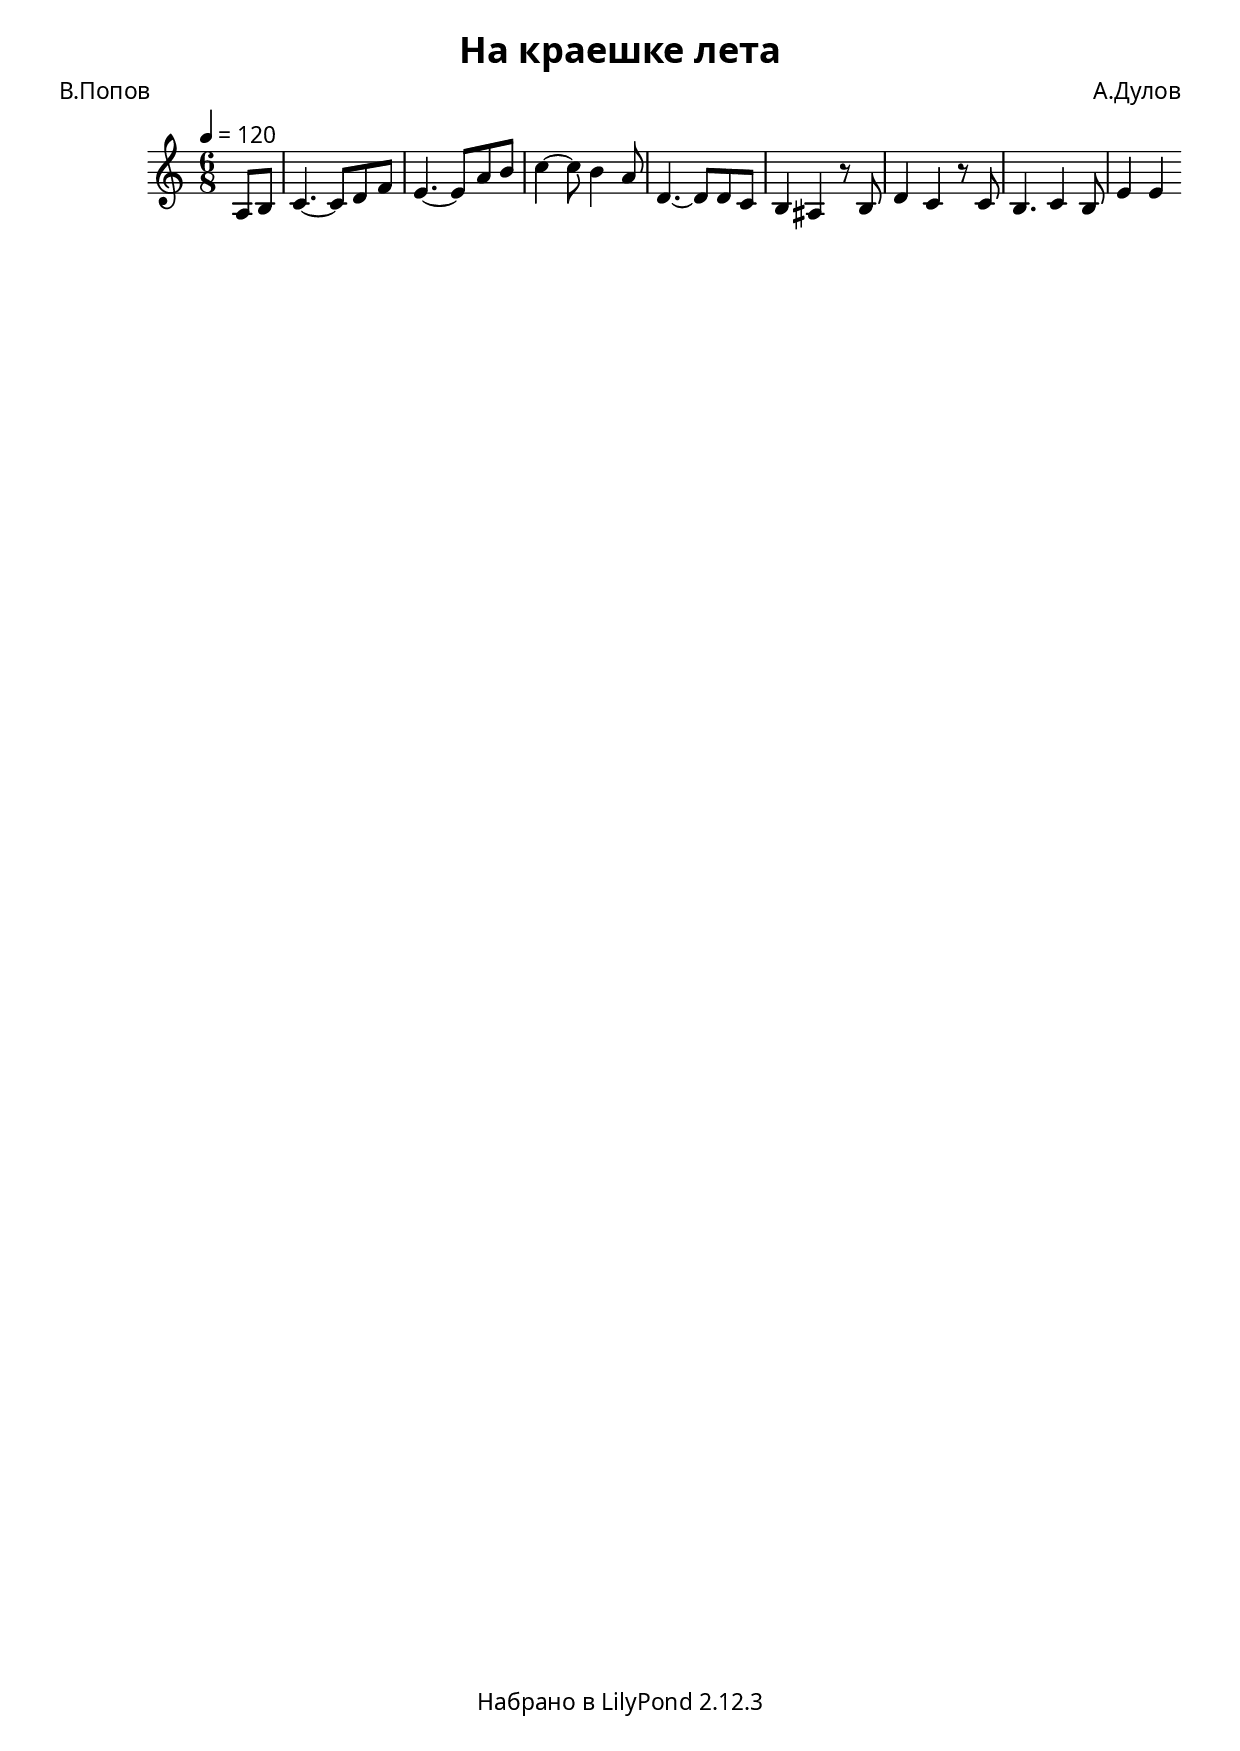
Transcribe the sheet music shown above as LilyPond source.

\version "2.12.3"
\header{
  title="На краешке лета"
  poet="В.Попов"
  composer="А.Дулов"
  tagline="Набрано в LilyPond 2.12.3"
}

%Буквенные обозначения, принятые в континентальной Европе:
%H --- си, B --- си-бемоль.
\include "deutsch.ly"

% Ajust size
%#(set-global-staff-size 30.0)

\paper  {
  myStaffSize = #20
  #(define fonts
    (make-pango-font-tree "Linux Libertine"
                          "Droid Sans"
                          "Droid Sans Mono"
                           (/ myStaffSize 20)))
}

global = {
  \key a \minor
  \time 6/8
  \tempo 4 = 120
}

voiceOne = \new Voice = "one" { \relative c'' {
  \partial 4 a,8 h8
  c4. ~ c8 d8 f8
  e4. ~ e8 a8 h8
  c4 ~ c8 h4 a8
  d,4. ~ d8 d8 c8
  h4   ais4 r8 h8
  d4 c4 r8  c8
  h4. c4 h8 e4 e4
}}

\score{
  \new StaffGroup <<
    %\Chords
    \new Staff
    <<
      \global
      \voiceOne
      %\verses
    >>
    
    % \new Staff
    % <<
    %   \global
    %   \voiceTwo
    %   %\versesTwo
    % >>
  >>
  \layout{
    \context {
      \Score
      \remove "Bar_number_engraver"
    }
  }
}
\score{
  \unfoldRepeats {
    \new StaffGroup <<
      \new Staff
      <<
        \set Staff.midiInstrument = "piano"
        \global
        \voiceOne
        %\verses
      >>
    
      % \new Staff
      % <<
      %   \set Staff.midiInstrument = "flute"
      %   \global
      %   \voiceTwo
      % >>
    >>
  }
  \midi{}
}
